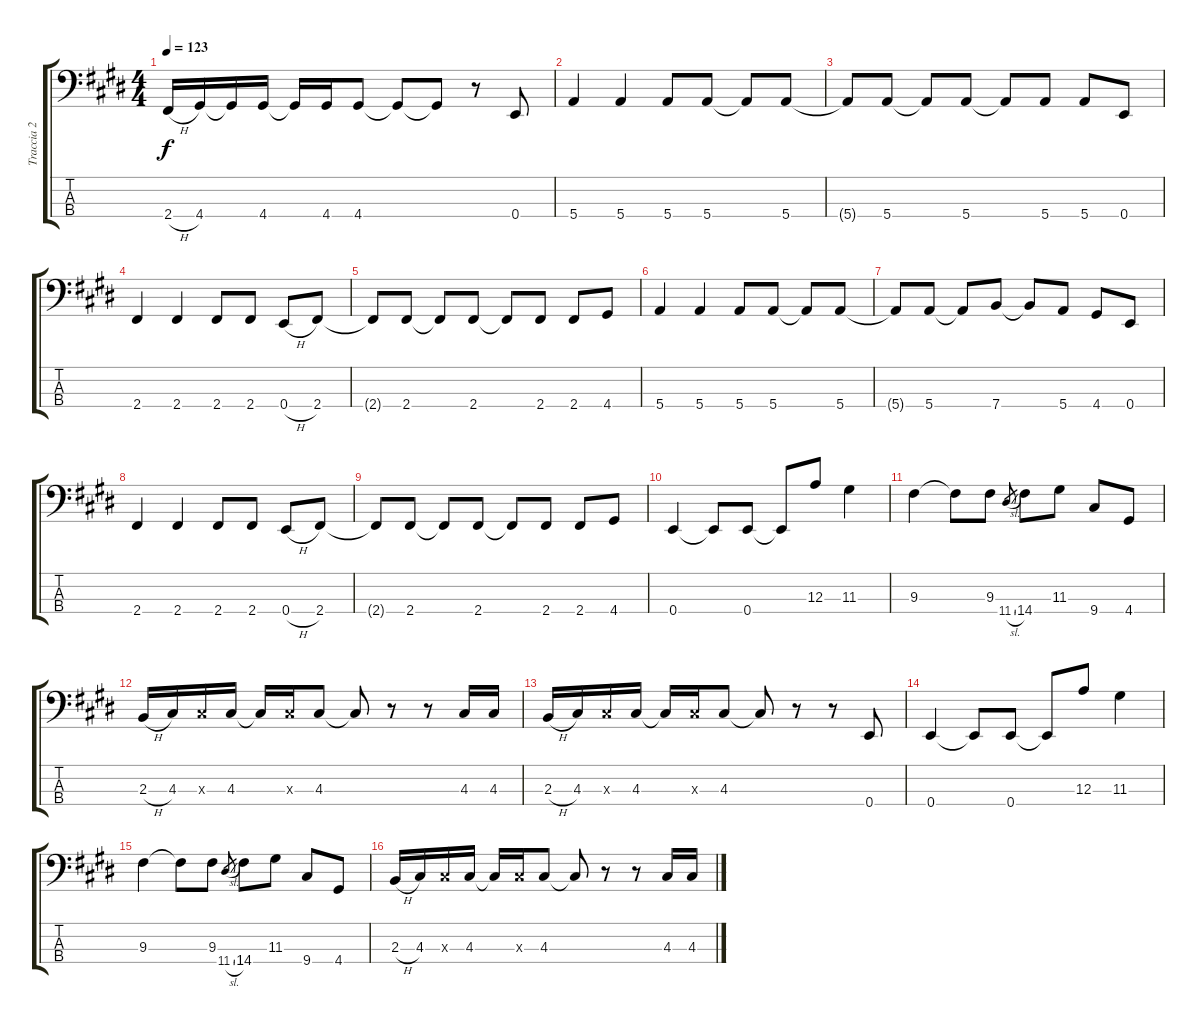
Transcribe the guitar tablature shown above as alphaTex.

\track ("Traccia 2" "Traccia 2") {instrument electricbassfinger}
\staff {score tabs}
\tuning (G2 D2 A1 E1) {hide}
\ts (4 4)
\tempo 123
\clef f4
\ks e
2.4{h}.16{dy f} 4.4.16 4.4{t}.16 4.4.16 4.4{t}.16 4.4.16 4.4.8 4.4{t}.8 4.4{t}.8 r.8 0.4.8 |
5.4.4 5.4.4 5.4.8 5.4.8 5.4{t}.8 5.4.8 |
5.4{t}.8 5.4.8 5.4{t}.8 5.4.8 5.4{t}.8 5.4.8 5.4.8 0.4.8 |
2.4.4 2.4.4 2.4.8 2.4.8 0.4{h}.8 2.4.8 |
2.4{t}.8 2.4.8 2.4{t}.8 2.4.8 2.4{t}.8 2.4.8 2.4.8 4.4.8 |
5.4.4 5.4.4 5.4.8 5.4.8 5.4{t}.8 5.4.8 |
5.4{t}.8 5.4.8 5.4{t}.8 7.4.8 7.4{t}.8 5.4.8 4.4.8 0.4.8 |
2.4.4 2.4.4 2.4.8 2.4.8 0.4{h}.8 2.4.8 |
2.4{t}.8 2.4.8 2.4{t}.8 2.4.8 2.4{t}.8 2.4.8 2.4.8 4.4.8 |
0.4.4 0.4{t}.8 0.4.8 0.4{t}.8 12.3.8 11.3.4 |
9.3.4 9.3{t}.8 9.3.8 11.4{sl}.8{gr} 14.4.8 11.3.8 9.4.8 4.4.8 |
2.3{h}.16 4.3.16 4.3{x}.16 4.3.16 4.3{t}.16 4.3{x}.16 4.3.8 4.3{t}.8 r.8 r.8 4.3.16 4.3.16 |
2.3{h}.16 4.3.16 4.3{x}.16 4.3.16 4.3{t}.16 4.3{x}.16 4.3.8 4.3{t}.8 r.8 r.8 0.4.8 |
0.4.4 0.4{t}.8 0.4.8 0.4{t}.8 12.3.8 11.3.4 |
9.3.4 9.3{t}.8 9.3.8 11.4{sl}.8{gr} 14.4.8 11.3.8 9.4.8 4.4.8 |
2.3{h}.16 4.3.16 4.3{x}.16 4.3.16 4.3{t}.16 4.3{x}.16 4.3.8 4.3{t}.8 r.8 r.8 4.3.16 4.3.16
